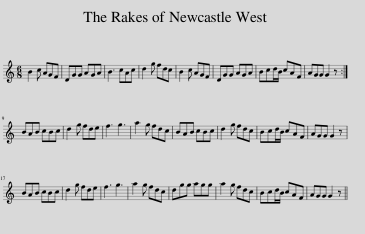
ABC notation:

X:1
L:1/8
M:6/8
I:linebreak $
K:C
V:1 treble
V:1
 B2 c AGF | DGG AGA | B3 cAc | d2 g fdc | B2 c AGF | %5
 DGG AGA | Bcd/B/ cAF | AGG G2 z :|$ BAB cBc | d2 g fde | %10
 f3 g3 | a2 g fdc | BAB cBc | d2 g fdc | Bcd/B/ cAF | %15
 AGG G2 z |$ BAB cBc | d2 g fde | f3 g3 | a2 g fdc | %20
 dgg agg | a2 g fdc | Bcd/B/ cAF | AGG G2 z || %24
